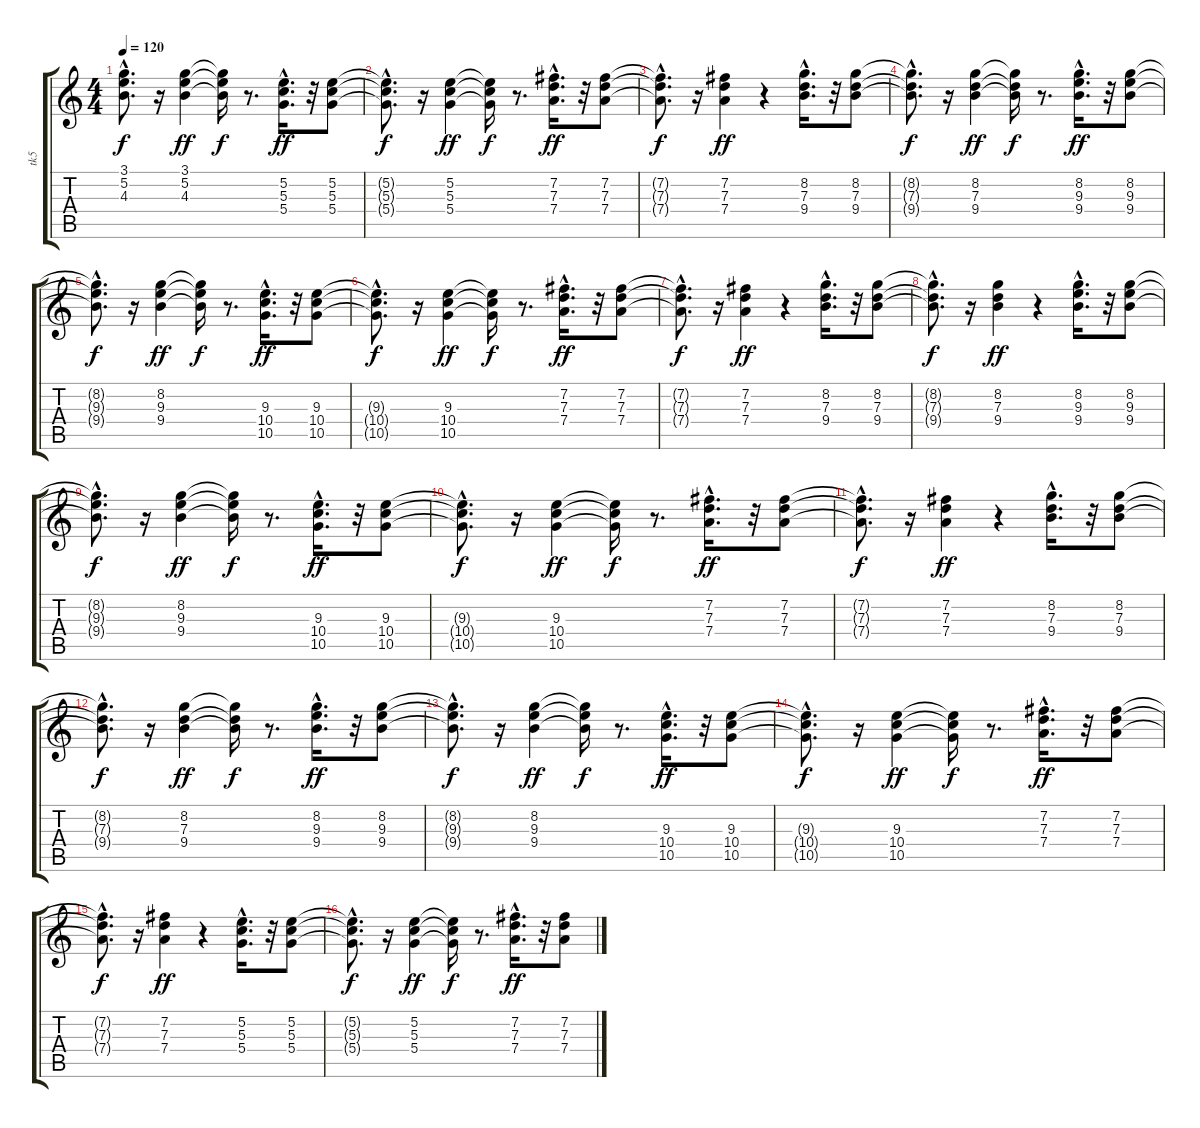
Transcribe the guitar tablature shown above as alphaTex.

\track ("tk5" "tk5") {instrument acousticguitarsteel}
\staff {score tabs}
\tuning (E4 B3 G3 D3 A2 E2) {hide}
\ts (4 4)
\tempo 120
\clef g2
\ks c
(3.1{hac t} 5.2{hac t} 4.3{hac t}).8{d dy f} r.16 (3.1 5.2 4.3).4{dy ff} (3.1{t} 5.2{t} 4.3{t}).16{dy f} r.8{d} (5.2{hac} 5.3{hac} 5.4{hac}).16{d dy ff} r.32 (5.2 5.3 5.4).8 |
(5.2{hac t} 5.3{hac t} 5.4{hac t}).8{d dy f} r.16 (5.2 5.3 5.4).4{dy ff} (5.2{t} 5.3{t} 5.4{t}).16{dy f} r.8{d} (7.2{hac} 7.3{hac} 7.4{hac}).16{d dy ff} r.32 (7.2 7.3 7.4).8 |
(7.2{hac t} 7.3{hac t} 7.4{hac t}).8{d dy f} r.16 (7.2 7.3 7.4).4{dy ff} r.4 (8.2{hac} 7.3{hac} 9.4{hac}).16{d} r.32 (8.2 7.3 9.4).8 |
(8.2{hac t} 7.3{hac t} 9.4{hac t}).8{d dy f} r.16 (8.2 7.3 9.4).4{dy ff} (8.2{t} 7.3{t} 9.4{t}).16{dy f} r.8{d} (8.2{hac} 9.3{hac} 9.4{hac}).16{d dy ff} r.32 (8.2 9.3 9.4).8 |
(8.2{hac t} 9.3{hac t} 9.4{hac t}).8{d dy f} r.16 (8.2 9.3 9.4).4{dy ff} (8.2{t} 9.3{t} 9.4{t}).16{dy f} r.8{d} (9.3{hac} 10.4{hac} 10.5{hac}).16{d dy ff} r.32 (9.3 10.4 10.5).8 |
(9.3{hac t} 10.4{hac t} 10.5{hac t}).8{d dy f} r.16 (9.3 10.4 10.5).4{dy ff} (9.3{t} 10.4{t} 10.5{t}).16{dy f} r.8{d} (7.2{hac} 7.3{hac} 7.4{hac}).16{d dy ff} r.32 (7.2 7.3 7.4).8 |
(7.2{hac t} 7.3{hac t} 7.4{hac t}).8{d dy f} r.16 (7.2 7.3 7.4).4{dy ff} r.4 (8.2{hac} 7.3{hac} 9.4{hac}).16{d} r.32 (8.2 7.3 9.4).8 |
(8.2{hac t} 7.3{hac t} 9.4{hac t}).8{d dy f} r.16 (8.2 7.3 9.4).4{dy ff} r.4 (8.2{hac} 9.3{hac} 9.4{hac}).16{d} r.32 (8.2 9.3 9.4).8 |
(8.2{hac t} 9.3{hac t} 9.4{hac t}).8{d dy f} r.16 (8.2 9.3 9.4).4{dy ff} (8.2{t} 9.3{t} 9.4{t}).16{dy f} r.8{d} (9.3{hac} 10.4{hac} 10.5{hac}).16{d dy ff} r.32 (9.3 10.4 10.5).8 |
(9.3{hac t} 10.4{hac t} 10.5{hac t}).8{d dy f} r.16 (9.3 10.4 10.5).4{dy ff} (9.3{t} 10.4{t} 10.5{t}).16{dy f} r.8{d} (7.2{hac} 7.3{hac} 7.4{hac}).16{d dy ff} r.32 (7.2 7.3 7.4).8 |
(7.2{hac t} 7.3{hac t} 7.4{hac t}).8{d dy f} r.16 (7.2 7.3 7.4).4{dy ff} r.4 (8.2{hac} 7.3{hac} 9.4{hac}).16{d} r.32 (8.2 7.3 9.4).8 |
(8.2{hac t} 7.3{hac t} 9.4{hac t}).8{d dy f} r.16 (8.2 7.3 9.4).4{dy ff} (8.2{t} 7.3{t} 9.4{t}).16{dy f} r.8{d} (8.2{hac} 9.3{hac} 9.4{hac}).16{d dy ff} r.32 (8.2 9.3 9.4).8 |
(8.2{hac t} 9.3{hac t} 9.4{hac t}).8{d dy f} r.16 (8.2 9.3 9.4).4{dy ff} (8.2{t} 9.3{t} 9.4{t}).16{dy f} r.8{d} (9.3{hac} 10.4{hac} 10.5{hac}).16{d dy ff} r.32 (9.3 10.4 10.5).8 |
(9.3{hac t} 10.4{hac t} 10.5{hac t}).8{d dy f} r.16 (9.3 10.4 10.5).4{dy ff} (9.3{t} 10.4{t} 10.5{t}).16{dy f} r.8{d} (7.2{hac} 7.3{hac} 7.4{hac}).16{d dy ff} r.32 (7.2 7.3 7.4).8 |
(7.2{hac t} 7.3{hac t} 7.4{hac t}).8{d dy f} r.16 (7.2 7.3 7.4).4{dy ff} r.4 (5.2{hac} 5.3{hac} 5.4{hac}).16{d} r.32 (5.2 5.3 5.4).8 |
(5.2{hac t} 5.3{hac t} 5.4{hac t}).8{d dy f} r.16 (5.2 5.3 5.4).4{dy ff} (5.2{t} 5.3{t} 5.4{t}).16{dy f} r.8{d} (7.2{hac} 7.3{hac} 7.4{hac}).16{d dy ff} r.32 (7.2 7.3 7.4).8
